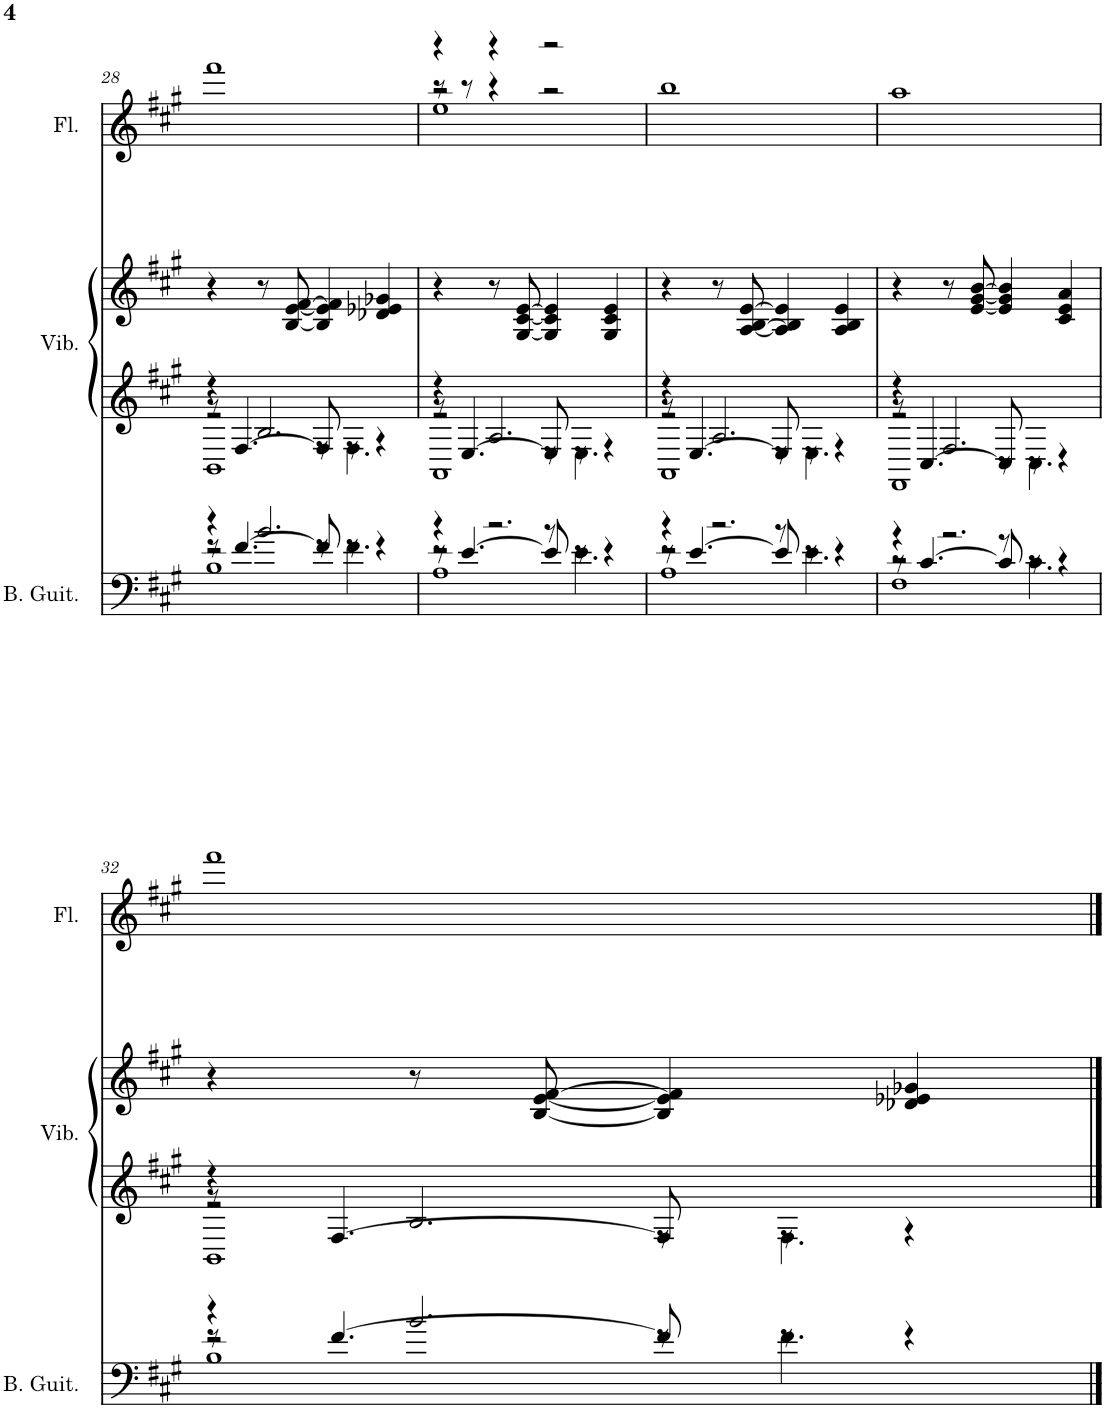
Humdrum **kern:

**kern	**kern	**kern	**kern
*part3	*part2	*part2	*part1
*staff4	*staff3	*staff2	*staff1
*I"Bass Guitar	*I"Vibraphone	*	*I"Flute
*I'B. Guit.	*I'Vib.	*	*I'Fl.
!!LO:PB:g=z
*clefF4	*clefG2	*clefG2	*clefG2
*Trd7c12	*	*	*
*k[f#c#g#]	*k[f#c#g#]	*k[f#c#g#]	*k[f#c#g#]
*M4/4	*M4/4	*M4/4	*M4/4
=28	=28	=28	=28
*^	*^	*	*
*	*^	*	*^	*	*
*	*	*^	*	*	*^	*	*
4r	2r	8r	1B	4r	2r	8r	1BB	4r	1fff#
.	.	[4.f#/	.	.	.	[4.F#/	.	.	.
2.b/	.	.	.	2.B/	.	.	.	8r	.
.	.	.	.	.	.	.	.	[8B/ [8e/ [8f#/	.
.	8r	8f#/]	.	.	8r	8F#/]	.	4B/] 4e/] 4f#/]	.
.	4.f#\	8r	.	.	4.F#\	8r	.	.	.
.	.	4r	.	.	.	4r	.	4d-X/ 4e-X/ 4g-X/	.
=29	=29	=29	=29	=29	=29	=29	=29	=29	=29
*	*	*	*	*	*	*	*	*	*^
*	*	*	*	*	*	*	*	*	*	*^
*	*	*	*	*	*	*	*	*	*	*	*^
4r	2r	8r	1A	4r	2r	8r	1AA	4r	4r	2r	8r	1ee
.	.	[4.e/	.	.	.	[4.E/	.	.	.	.	8r	.
2.r	.	.	.	2.A/	.	.	.	8r	4r	.	4r	.
.	.	.	.	.	.	.	.	[8G#/ [8c#/ [8e/	.	.	.	.
.	8r	8e/]	.	.	8r	8E/]	.	4G#/] 4c#/] 4e/]	2r	2r	2r	.
.	4.e\	8r	.	.	4.E\	8r	.	.	.	.	.	.
.	.	4r	.	.	.	4r	.	4G#/ 4c#/ 4e/	.	.	.	.
*	*	*	*	*	*	*	*	*	*v	*v	*v	*v
=30	=30	=30	=30	=30	=30	=30	=30	=30	=30
4r	2r	8r	1A	4r	2r	8r	1AA	4r	1bb
.	.	[4.e/	.	.	.	[4.E/	.	.	.
2.r	.	.	.	2.A/	.	.	.	8r	.
.	.	.	.	.	.	.	.	[8A/ [8B/ [8e/	.
.	8r	8e/]	.	.	8r	8E/]	.	4A/] 4B/] 4e/]	.
.	4.e\	8r	.	.	4.E\	8r	.	.	.
.	.	4r	.	.	.	4r	.	4A/ 4B/ 4e/	.
=31	=31	=31	=31	=31	=31	=31	=31	=31	=31
4r	2r	8r	1F#	4r	2r	8r	1FF#	4r	1aa
.	.	[4.c#/	.	.	.	[4.C#/	.	.	.
2.r	.	.	.	2.F#/	.	.	.	8r	.
.	.	.	.	.	.	.	.	[8e/ [8g#/ [8b/	.
.	8r	8c#/]	.	.	8r	8C#/]	.	4e/] 4g#/] 4b/]	.
.	4.c#\	8r	.	.	4.C#\	8r	.	.	.
.	.	4r	.	.	.	4r	.	4c#/ 4e/ 4a/	.
!!LO:LB:g=z
=32	=32	=32	=32	=32	=32	=32	=32	=32	=32
4r	2r	8r	1B	4r	2r	8r	1BB	4r	1fff#
.	.	[4.f#/	.	.	.	[4.F#/	.	.	.
2.b/	.	.	.	2.B/	.	.	.	8r	.
.	.	.	.	.	.	.	.	[8B/ [8e/ [8f#/	.
.	8r	8f#/]	.	.	8r	8F#/]	.	4B/] 4e/] 4f#/]	.
.	4.f#\	8r	.	.	4.F#\	8r	.	.	.
.	.	4r	.	.	.	4r	.	4d-X/ 4e-X/ 4g-X/	.
*v	*v	*v	*v	*	*	*	*	*	*
*	*v	*v	*v	*v	*	*
==	==	==	==
*-	*-	*-	*-
